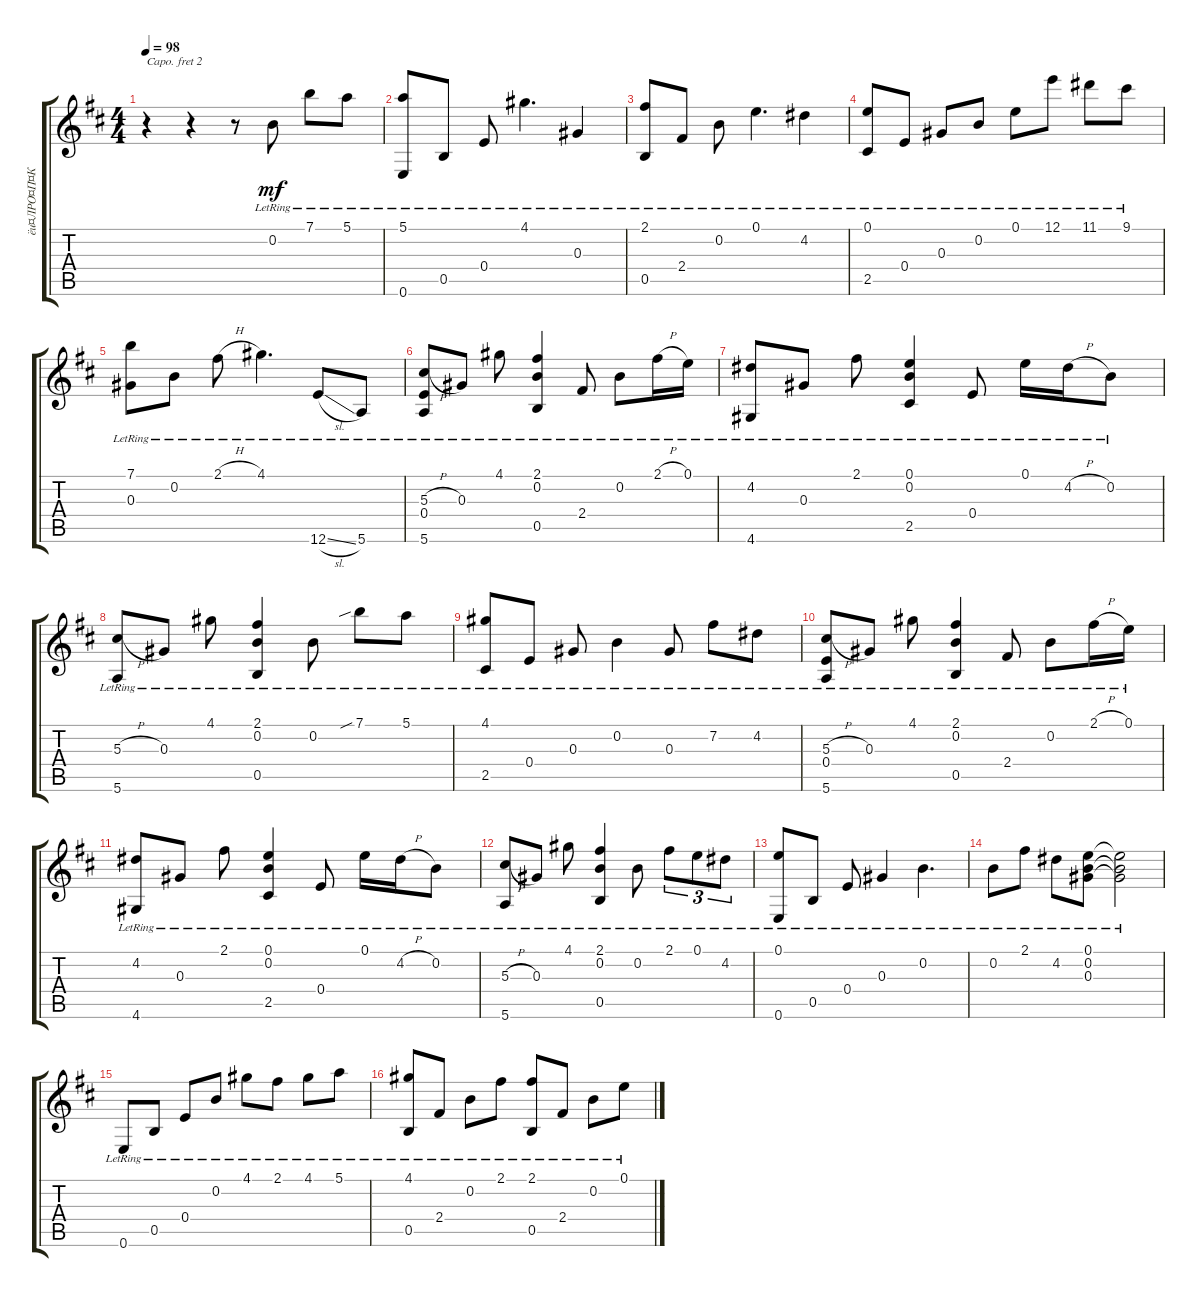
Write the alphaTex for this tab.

\track ("ёи¤ЛРО¤П¤К¤¤¤±¤м¤Й" "ёи¤ЛРО¤П¤К") {instrument acousticguitarsteel}
\staff {score tabs}
\capo 2
\tuning (D4 A3 Gb3 D3 A2 D2) {hide}
\ts (4 4)
\tempo 98
\clef g2
\ks d
r.4{dy mf instrument acousticguitarsteel} r.4 r.8 0.2{lr}.8 7.1{lr}.8 5.1{lr}.8 |
(5.1{lr} 0.6{lr}).8 0.5{lr}.8 0.4{lr}.8 4.1{lr}.4{d} 0.3{lr}.4 |
(2.1{lr} 0.5{lr}).8 2.4{lr}.8 0.2{lr}.8 0.1{lr}.4{d} 4.2{lr}.4 |
(0.1{lr} 2.5{lr}).8 0.4{lr}.8 0.3{lr}.8 0.2{lr}.8 0.1{lr}.8 12.1{lr}.8 11.1{lr}.8 9.1{lr}.8 |
(7.1{lr} 0.3{lr}).8 0.2{lr}.8 2.1{h lr}.8 4.1{lr}.4{d} 12.6{sl lr}.8 5.6{lr}.8 |
(5.3{h lr} 0.4{lr} 5.6{lr}).8 0.3{lr}.8 4.1{lr}.8 (2.1{lr} 0.2{lr} 0.5{lr}).4 2.4{lr}.8 0.2{lr}.8 2.1{h lr}.16 0.1{lr}.16 |
(4.2{lr} 4.6{lr}).8 0.3{lr}.8 2.1{lr}.8 (0.1{lr} 0.2{lr} 2.5{lr}).4 0.4{lr}.8 0.1{lr}.16 4.2{h lr}.16 0.2{lr}.8 |
(5.3{h lr} 5.6{lr}).8 0.3{lr}.8 4.1{lr}.8 (2.1{lr} 0.2{lr} 0.5{lr}).4 0.2{lr}.8 7.1{sib lr}.8 5.1{lr}.8 |
(4.1{lr} 2.5{lr}).8 0.4{lr}.8 0.3{lr}.8 0.2{lr}.4 0.3{lr}.8 7.2{lr}.8 4.2{lr}.8 |
(5.3{h lr} 0.4{lr} 5.6{lr}).8 0.3{lr}.8 4.1{lr}.8 (2.1{lr} 0.2{lr} 0.5{lr}).4 2.4{lr}.8 0.2{lr}.8 2.1{h lr}.16 0.1{lr}.16 |
(4.2{lr} 4.6{lr}).8 0.3{lr}.8 2.1{lr}.8 (0.1{lr} 0.2{lr} 2.5{lr}).4 0.4{lr}.8 0.1{lr}.16 4.2{h lr}.16 0.2{lr}.8 |
(5.3{h lr} 5.6{lr}).8 0.3{lr}.8 4.1{lr}.8 (2.1{lr} 0.2{lr} 0.5{lr}).4 0.2{lr}.8 2.1{lr}.8{tu (3 2)} 0.1{lr}.8{tu (3 2)} 4.2{lr}.8{tu (3 2)} |
(0.1{lr} 0.6{lr}).8 0.5{lr}.8 0.4{lr}.8 0.3{lr}.4 0.2{lr}.4{d} |
0.2{lr}.8 2.1{lr}.8 4.2{lr}.8 (0.1{lr} 0.2{lr} 0.3{lr}).8 (0.1{lr t} 0.2{lr t} 0.3{lr t}).2 |
0.6{lr}.8 0.5{lr}.8 0.4{lr}.8 0.2{lr}.8 4.1{lr}.8 2.1{lr}.8 4.1{lr}.8 5.1{lr}.8 |
(4.1{lr} 0.5{lr}).8 2.4{lr}.8 0.2{lr}.8 2.1{lr}.8 (2.1{lr} 0.5{lr}).8 2.4{lr}.8 0.2{lr}.8 0.1{lr}.8
